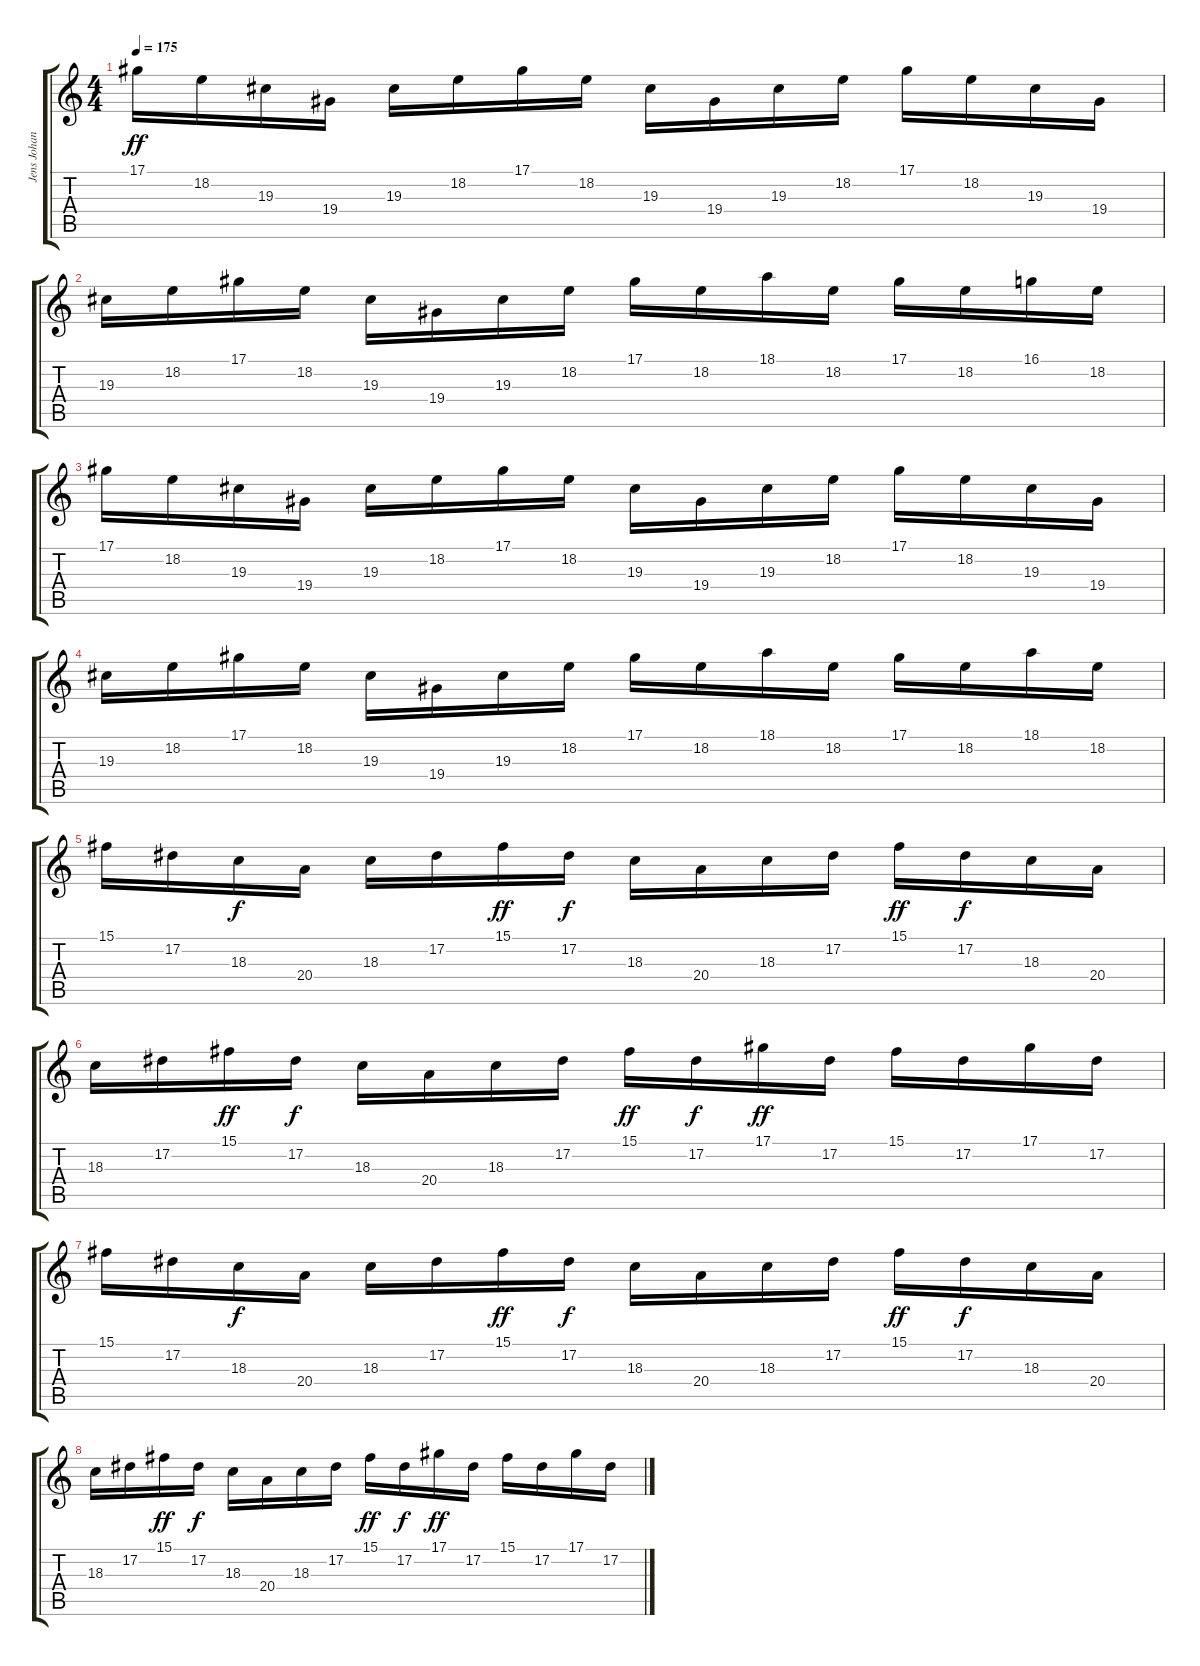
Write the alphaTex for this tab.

\track ("Jens Johansson" "Jens Johan") {instrument harpsichord}
\staff {score tabs}
\tuning (Eb4 Bb3 Gb3 Db3 Ab2 Eb2) {hide}
\ts (4 4)
\tempo 175
\clef g2
\ks c
17.1.16{dy ff} 18.2.16 19.3.16 19.4.16 19.3.16 18.2.16 17.1.16 18.2.16 19.3.16 19.4.16 19.3.16 18.2.16 17.1.16 18.2.16 19.3.16 19.4.16 |
19.3.16 18.2.16 17.1.16 18.2.16 19.3.16 19.4.16 19.3.16 18.2.16 17.1.16 18.2.16 18.1.16 18.2.16 17.1.16 18.2.16 16.1.16 18.2.16 |
17.1.16{balance 6} 18.2.16 19.3.16 19.4.16 19.3.16 18.2.16 17.1.16 18.2.16 19.3.16 19.4.16 19.3.16 18.2.16 17.1.16 18.2.16 19.3.16 19.4.16 |
19.3.16 18.2.16 17.1.16 18.2.16 19.3.16 19.4.16 19.3.16 18.2.16 17.1.16 18.2.16 18.1.16 18.2.16 17.1.16 18.2.16 18.1.16 18.2.16 |
15.1.16 17.2.16 18.3.16{dy f} 20.4.16 18.3.16 17.2.16 15.1.16{dy ff} 17.2.16{dy f} 18.3.16 20.4.16 18.3.16 17.2.16 15.1.16{dy ff} 17.2.16{dy f} 18.3.16 20.4.16 |
18.3.16 17.2.16 15.1.16{dy ff} 17.2.16{dy f} 18.3.16 20.4.16 18.3.16 17.2.16 15.1.16{dy ff} 17.2.16{dy f} 17.1.16{dy ff} 17.2.16 15.1.16 17.2.16 17.1.16 17.2.16 |
15.1.16 17.2.16 18.3.16{dy f} 20.4.16 18.3.16 17.2.16 15.1.16{dy ff} 17.2.16{dy f} 18.3.16 20.4.16 18.3.16 17.2.16 15.1.16{dy ff} 17.2.16{dy f} 18.3.16 20.4.16 |
18.3.16 17.2.16 15.1.16{dy ff} 17.2.16{dy f} 18.3.16 20.4.16 18.3.16 17.2.16 15.1.16{dy ff} 17.2.16{dy f} 17.1.16{dy ff} 17.2.16 15.1.16 17.2.16 17.1.16 17.2.16
